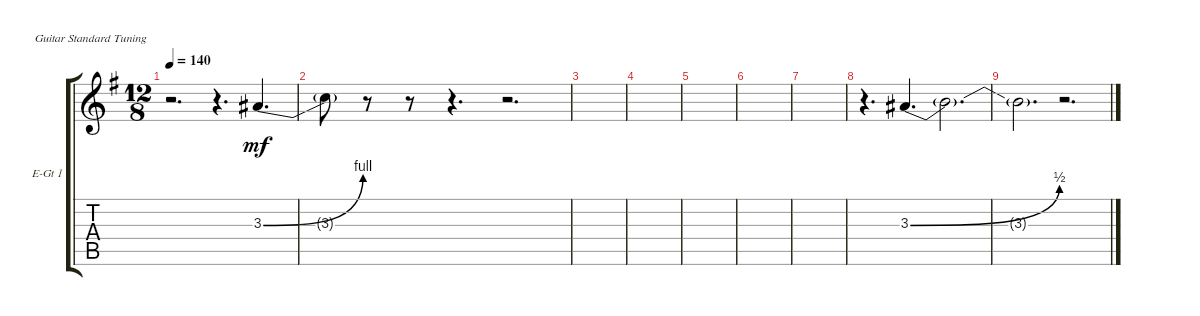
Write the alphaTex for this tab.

\defaultSystemsLayout 4
\bracketExtendMode groupsimilarinstruments
\firstSystemTrackNameOrientation horizontal
\otherSystemsTrackNameOrientation horizontal
\track ("Electric Guitar 1" "E-Gt 1") {instrument electricguitarclean}
\staff {score tabs}
\tuning (E4 B3 G3 D3 A2 E2)
\ts (12 8)
\tempo 140
\clef g2
\ks g
r.2{d dy mf instrument electricguitarclean} r.4{d} 3.3{be (bend 0 0 8.4 4)}.4{d} |
3.3{t}.8 r.8 r.8 r.4{d} r.2{d} |
|
|
|
|
|
r.4{d} 3.3{be (bend 0 0 21.599999999999998 2)}.4{d} 3.3{t}.2{d} |
3.3{t}.2{d} r.2{d}
